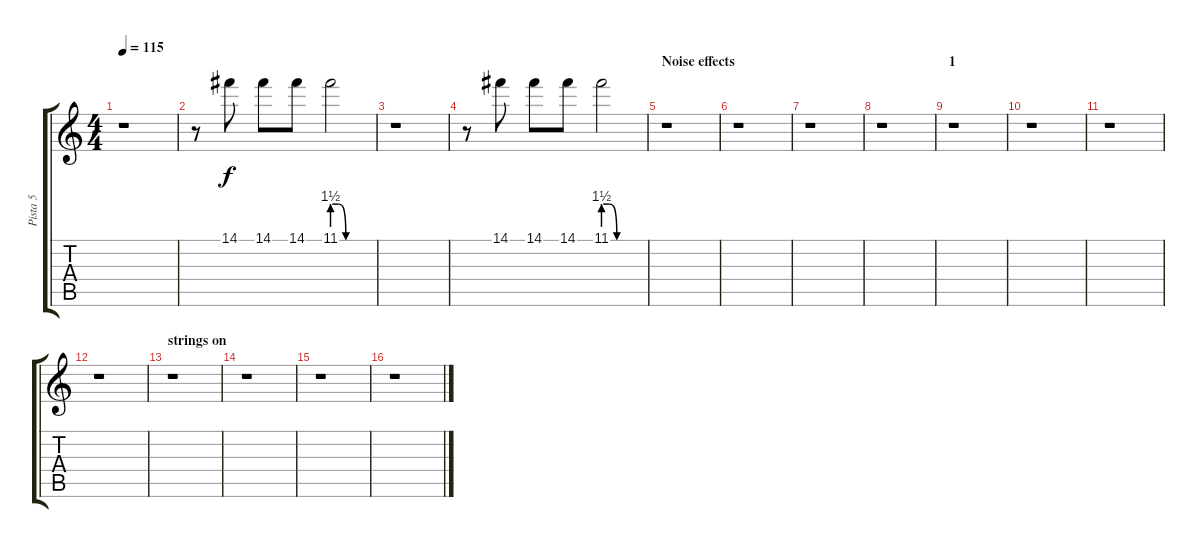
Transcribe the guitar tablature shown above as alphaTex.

\track ("Pista 5" "Pista 5") {instrument distortionguitar}
\staff {score tabs}
\tuning (E4 B3 G3 D3 A2 E2) {hide}
\ts (4 4)
\tempo 115
\clef g2
\ks c
r.1{dy f} |
r.8 14.1.8 14.1.8 14.1.8 11.1{be (custom 0 6 9 6 20 0 38 0 60 0)}.2 |
r.1 |
r.8 14.1.8 14.1.8 14.1.8 11.1{be (custom 0 6 9 6 20 0 38 0 60 0)}.2 |
\section ("" "Noise effects")
r.1 |
r.1 |
r.1 |
r.1 |
\section ("" "1")
r.1 |
r.1 |
r.1 |
r.1 |
\section ("" "strings on")
r.1 |
r.1 |
r.1 |
r.1
